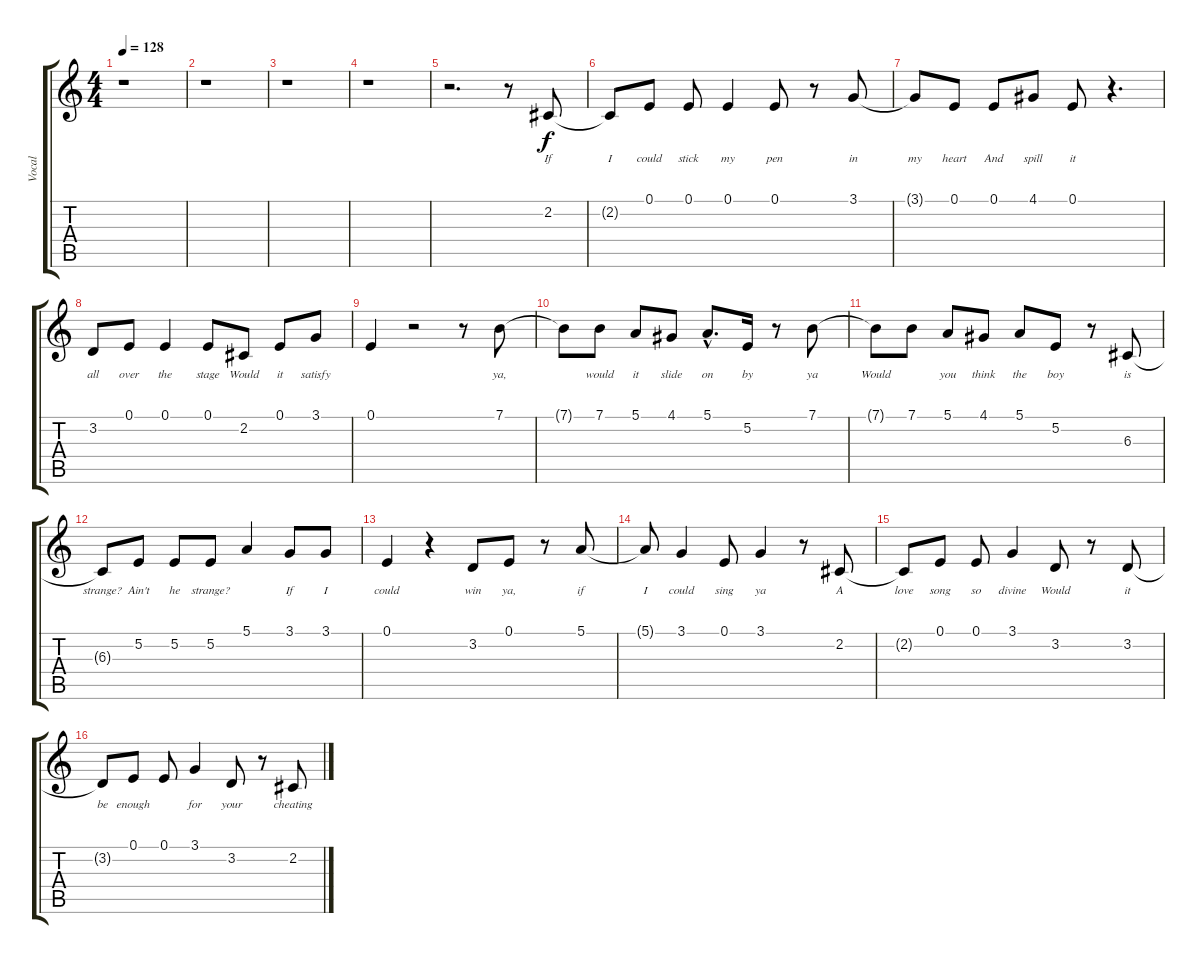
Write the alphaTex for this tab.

\track ("Vocal" "Vocal") {instrument tenorsax}
\staff {score tabs}
\tuning (E4 B3 G3 D3 A2 E2) {hide}
\ts (4 4)
\tempo 128
\clef g2
\ks c
r.1{dy f instrument tenorsax} |
r.1 |
r.1 |
r.1 |
r.2{d} r.8 2.2.8{lyrics (0 "If") lyrics (1 "") lyrics (2 "") lyrics (3 "") lyrics (4 "")} |
2.2{t}.8{lyrics (0 "I") lyrics (1 "") lyrics (2 "") lyrics (3 "") lyrics (4 "")} 0.1.8{lyrics (0 "could") lyrics (1 "") lyrics (2 "") lyrics (3 "") lyrics (4 "")} 0.1.8{lyrics (0 "stick") lyrics (1 "") lyrics (2 "") lyrics (3 "") lyrics (4 "")} 0.1.4{lyrics (0 "my") lyrics (1 "") lyrics (2 "") lyrics (3 "") lyrics (4 "")} 0.1.8{lyrics (0 "pen") lyrics (1 "") lyrics (2 "") lyrics (3 "") lyrics (4 "")} r.8 3.1.8{lyrics (0 "in") lyrics (1 "") lyrics (2 "") lyrics (3 "") lyrics (4 "")} |
3.1{t}.8{lyrics (0 "my") lyrics (1 "") lyrics (2 "") lyrics (3 "") lyrics (4 "")} 0.1.8{lyrics (0 "heart") lyrics (1 "") lyrics (2 "") lyrics (3 "") lyrics (4 "")} 0.1.8{lyrics (0 "And") lyrics (1 "") lyrics (2 "") lyrics (3 "") lyrics (4 "")} 4.1.8{lyrics (0 "spill") lyrics (1 "") lyrics (2 "") lyrics (3 "") lyrics (4 "")} 0.1.8{lyrics (0 "it") lyrics (1 "") lyrics (2 "") lyrics (3 "") lyrics (4 "")} r.4{d} |
3.2.8{lyrics (0 "all") lyrics (1 "") lyrics (2 "") lyrics (3 "") lyrics (4 "")} 0.1.8{lyrics (0 "over") lyrics (1 "") lyrics (2 "") lyrics (3 "") lyrics (4 "")} 0.1.4{lyrics (0 "the") lyrics (1 "") lyrics (2 "") lyrics (3 "") lyrics (4 "")} 0.1.8{lyrics (0 "stage") lyrics (1 "") lyrics (2 "") lyrics (3 "") lyrics (4 "")} 2.2.8{lyrics (0 "Would") lyrics (1 "") lyrics (2 "") lyrics (3 "") lyrics (4 "")} 0.1.8{lyrics (0 "it") lyrics (1 "") lyrics (2 "") lyrics (3 "") lyrics (4 "")} 3.1.8{lyrics (0 "satisfy") lyrics (1 "") lyrics (2 "") lyrics (3 "") lyrics (4 "")} |
0.1.4{lyrics (0 "") lyrics (1 "") lyrics (2 "") lyrics (3 "") lyrics (4 "")} r.2 r.8 7.1.8{lyrics (0 "ya,") lyrics (1 "") lyrics (2 "") lyrics (3 "") lyrics (4 "")} |
7.1{t}.8{lyrics (0 "") lyrics (1 "") lyrics (2 "") lyrics (3 "") lyrics (4 "")} 7.1.8{lyrics (0 "would") lyrics (1 "") lyrics (2 "") lyrics (3 "") lyrics (4 "")} 5.1.8{lyrics (0 "it") lyrics (1 "") lyrics (2 "") lyrics (3 "") lyrics (4 "")} 4.1.8{lyrics (0 "slide") lyrics (1 "") lyrics (2 "") lyrics (3 "") lyrics (4 "")} 5.1{hac}.8{d lyrics (0 "on") lyrics (1 "") lyrics (2 "") lyrics (3 "") lyrics (4 "")} 5.2.16{lyrics (0 "by") lyrics (1 "") lyrics (2 "") lyrics (3 "") lyrics (4 "")} r.8 7.1.8{lyrics (0 "ya") lyrics (1 "") lyrics (2 "") lyrics (3 "") lyrics (4 "")} |
7.1{t}.8{lyrics (0 "Would") lyrics (1 "") lyrics (2 "") lyrics (3 "") lyrics (4 "")} 7.1.8{lyrics (0 "") lyrics (1 "") lyrics (2 "") lyrics (3 "") lyrics (4 "")} 5.1.8{lyrics (0 "you") lyrics (1 "") lyrics (2 "") lyrics (3 "") lyrics (4 "")} 4.1.8{lyrics (0 "think") lyrics (1 "") lyrics (2 "") lyrics (3 "") lyrics (4 "")} 5.1.8{lyrics (0 "the") lyrics (1 "") lyrics (2 "") lyrics (3 "") lyrics (4 "")} 5.2.8{lyrics (0 "boy") lyrics (1 "") lyrics (2 "") lyrics (3 "") lyrics (4 "")} r.8 6.3.8{lyrics (0 "is") lyrics (1 "") lyrics (2 "") lyrics (3 "") lyrics (4 "")} |
6.3{t}.8{lyrics (0 "strange?") lyrics (1 "") lyrics (2 "") lyrics (3 "") lyrics (4 "")} 5.2.8{lyrics (0 "Ain't") lyrics (1 "") lyrics (2 "") lyrics (3 "") lyrics (4 "")} 5.2.8{lyrics (0 "he") lyrics (1 "") lyrics (2 "") lyrics (3 "") lyrics (4 "")} 5.2.8{lyrics (0 "strange?") lyrics (1 "") lyrics (2 "") lyrics (3 "") lyrics (4 "")} 5.1.4{lyrics (0 "") lyrics (1 "") lyrics (2 "") lyrics (3 "") lyrics (4 "")} 3.1.8{lyrics (0 "If") lyrics (1 "") lyrics (2 "") lyrics (3 "") lyrics (4 "")} 3.1.8{lyrics (0 "I") lyrics (1 "") lyrics (2 "") lyrics (3 "") lyrics (4 "")} |
0.1.4{lyrics (0 "could") lyrics (1 "") lyrics (2 "") lyrics (3 "") lyrics (4 "")} r.4 3.2.8{lyrics (0 "win") lyrics (1 "") lyrics (2 "") lyrics (3 "") lyrics (4 "")} 0.1.8{lyrics (0 "ya,") lyrics (1 "") lyrics (2 "") lyrics (3 "") lyrics (4 "")} r.8 5.1.8{lyrics (0 "if") lyrics (1 "") lyrics (2 "") lyrics (3 "") lyrics (4 "")} |
5.1{t}.8{lyrics (0 "I") lyrics (1 "") lyrics (2 "") lyrics (3 "") lyrics (4 "")} 3.1.4{lyrics (0 "could") lyrics (1 "") lyrics (2 "") lyrics (3 "") lyrics (4 "")} 0.1.8{lyrics (0 "sing") lyrics (1 "") lyrics (2 "") lyrics (3 "") lyrics (4 "")} 3.1.4{lyrics (0 "ya") lyrics (1 "") lyrics (2 "") lyrics (3 "") lyrics (4 "")} r.8 2.2.8{lyrics (0 "A") lyrics (1 "") lyrics (2 "") lyrics (3 "") lyrics (4 "")} |
2.2{t}.8{lyrics (0 "love") lyrics (1 "") lyrics (2 "") lyrics (3 "") lyrics (4 "")} 0.1.8{lyrics (0 "song") lyrics (1 "") lyrics (2 "") lyrics (3 "") lyrics (4 "")} 0.1.8{lyrics (0 "so") lyrics (1 "") lyrics (2 "") lyrics (3 "") lyrics (4 "")} 3.1.4{lyrics (0 "divine") lyrics (1 "") lyrics (2 "") lyrics (3 "") lyrics (4 "")} 3.2.8{lyrics (0 "Would") lyrics (1 "") lyrics (2 "") lyrics (3 "") lyrics (4 "")} r.8 3.2.8{lyrics (0 "it") lyrics (1 "") lyrics (2 "") lyrics (3 "") lyrics (4 "")} |
3.2{t}.8{lyrics (0 "be") lyrics (1 "") lyrics (2 "") lyrics (3 "") lyrics (4 "")} 0.1.8{lyrics (0 "enough") lyrics (1 "") lyrics (2 "") lyrics (3 "") lyrics (4 "")} 0.1.8{lyrics (0 "") lyrics (1 "") lyrics (2 "") lyrics (3 "") lyrics (4 "")} 3.1.4{lyrics (0 "for") lyrics (1 "") lyrics (2 "") lyrics (3 "") lyrics (4 "")} 3.2.8{lyrics (0 "your") lyrics (1 "") lyrics (2 "") lyrics (3 "") lyrics (4 "")} r.8 2.2.8{lyrics (0 "cheating") lyrics (1 "") lyrics (2 "") lyrics (3 "") lyrics (4 "")}
